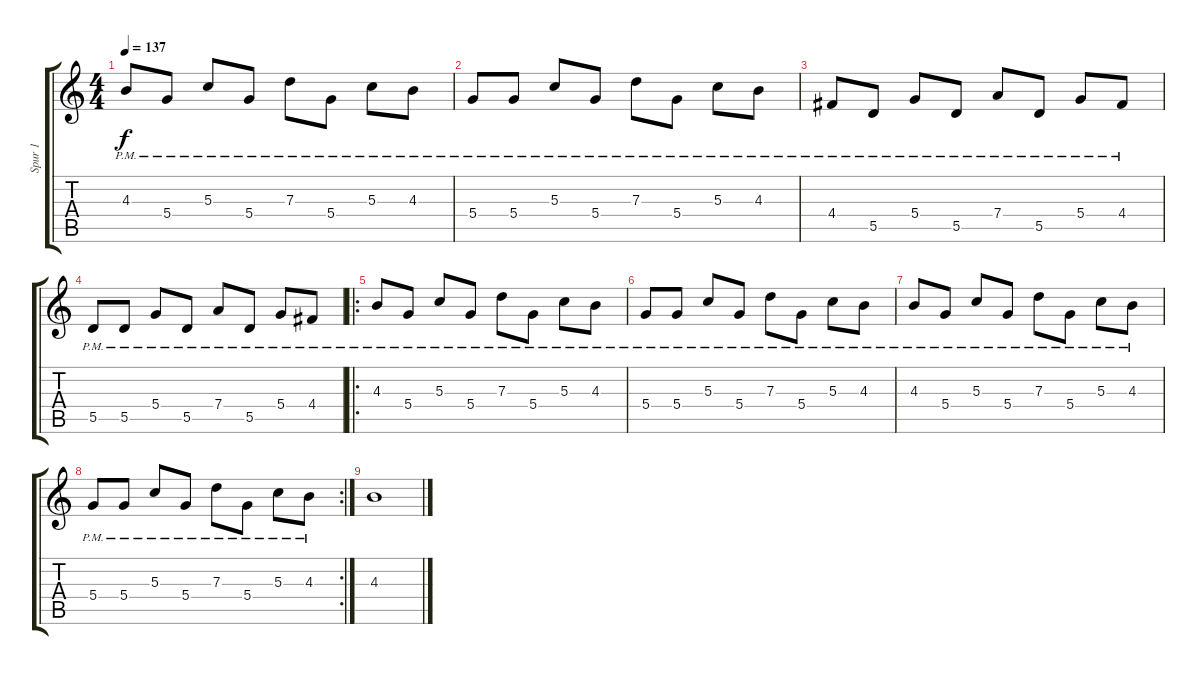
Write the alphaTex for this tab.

\track ("Spur 1" "Spur 1") {instrument overdrivenguitar}
\staff {score tabs}
\tuning (E4 B3 G3 D3 A2 E2) {hide}
\ts (4 4)
\tempo 137
\clef g2
\ks c
4.3{pm}.8{dy f} 5.4{pm}.8 5.3{pm}.8 5.4{pm}.8 7.3{pm}.8 5.4{pm}.8 5.3{pm}.8 4.3{pm}.8 |
5.4{pm}.8 5.4{pm}.8 5.3{pm}.8 5.4{pm}.8 7.3{pm}.8 5.4{pm}.8 5.3{pm}.8 4.3{pm}.8 |
4.4{pm}.8 5.5{pm}.8 5.4{pm}.8 5.5{pm}.8 7.4{pm}.8 5.5{pm}.8 5.4{pm}.8 4.4{pm}.8 |
5.5{pm}.8 5.5{pm}.8 5.4{pm}.8 5.5{pm}.8 7.4{pm}.8 5.5{pm}.8 5.4{pm}.8 4.4{pm}.8 |
\ro
4.3{pm}.8 5.4{pm}.8 5.3{pm}.8 5.4{pm}.8 7.3{pm}.8 5.4{pm}.8 5.3{pm}.8 4.3{pm}.8 |
5.4{pm}.8 5.4{pm}.8 5.3{pm}.8 5.4{pm}.8 7.3{pm}.8 5.4{pm}.8 5.3{pm}.8 4.3{pm}.8 |
4.3{pm}.8 5.4{pm}.8 5.3{pm}.8 5.4{pm}.8 7.3{pm}.8 5.4{pm}.8 5.3{pm}.8 4.3{pm}.8 |
\rc 2
5.4{pm}.8 5.4{pm}.8 5.3{pm}.8 5.4{pm}.8 7.3{pm}.8 5.4{pm}.8 5.3{pm}.8 4.3{pm}.8 |
4.3.1
